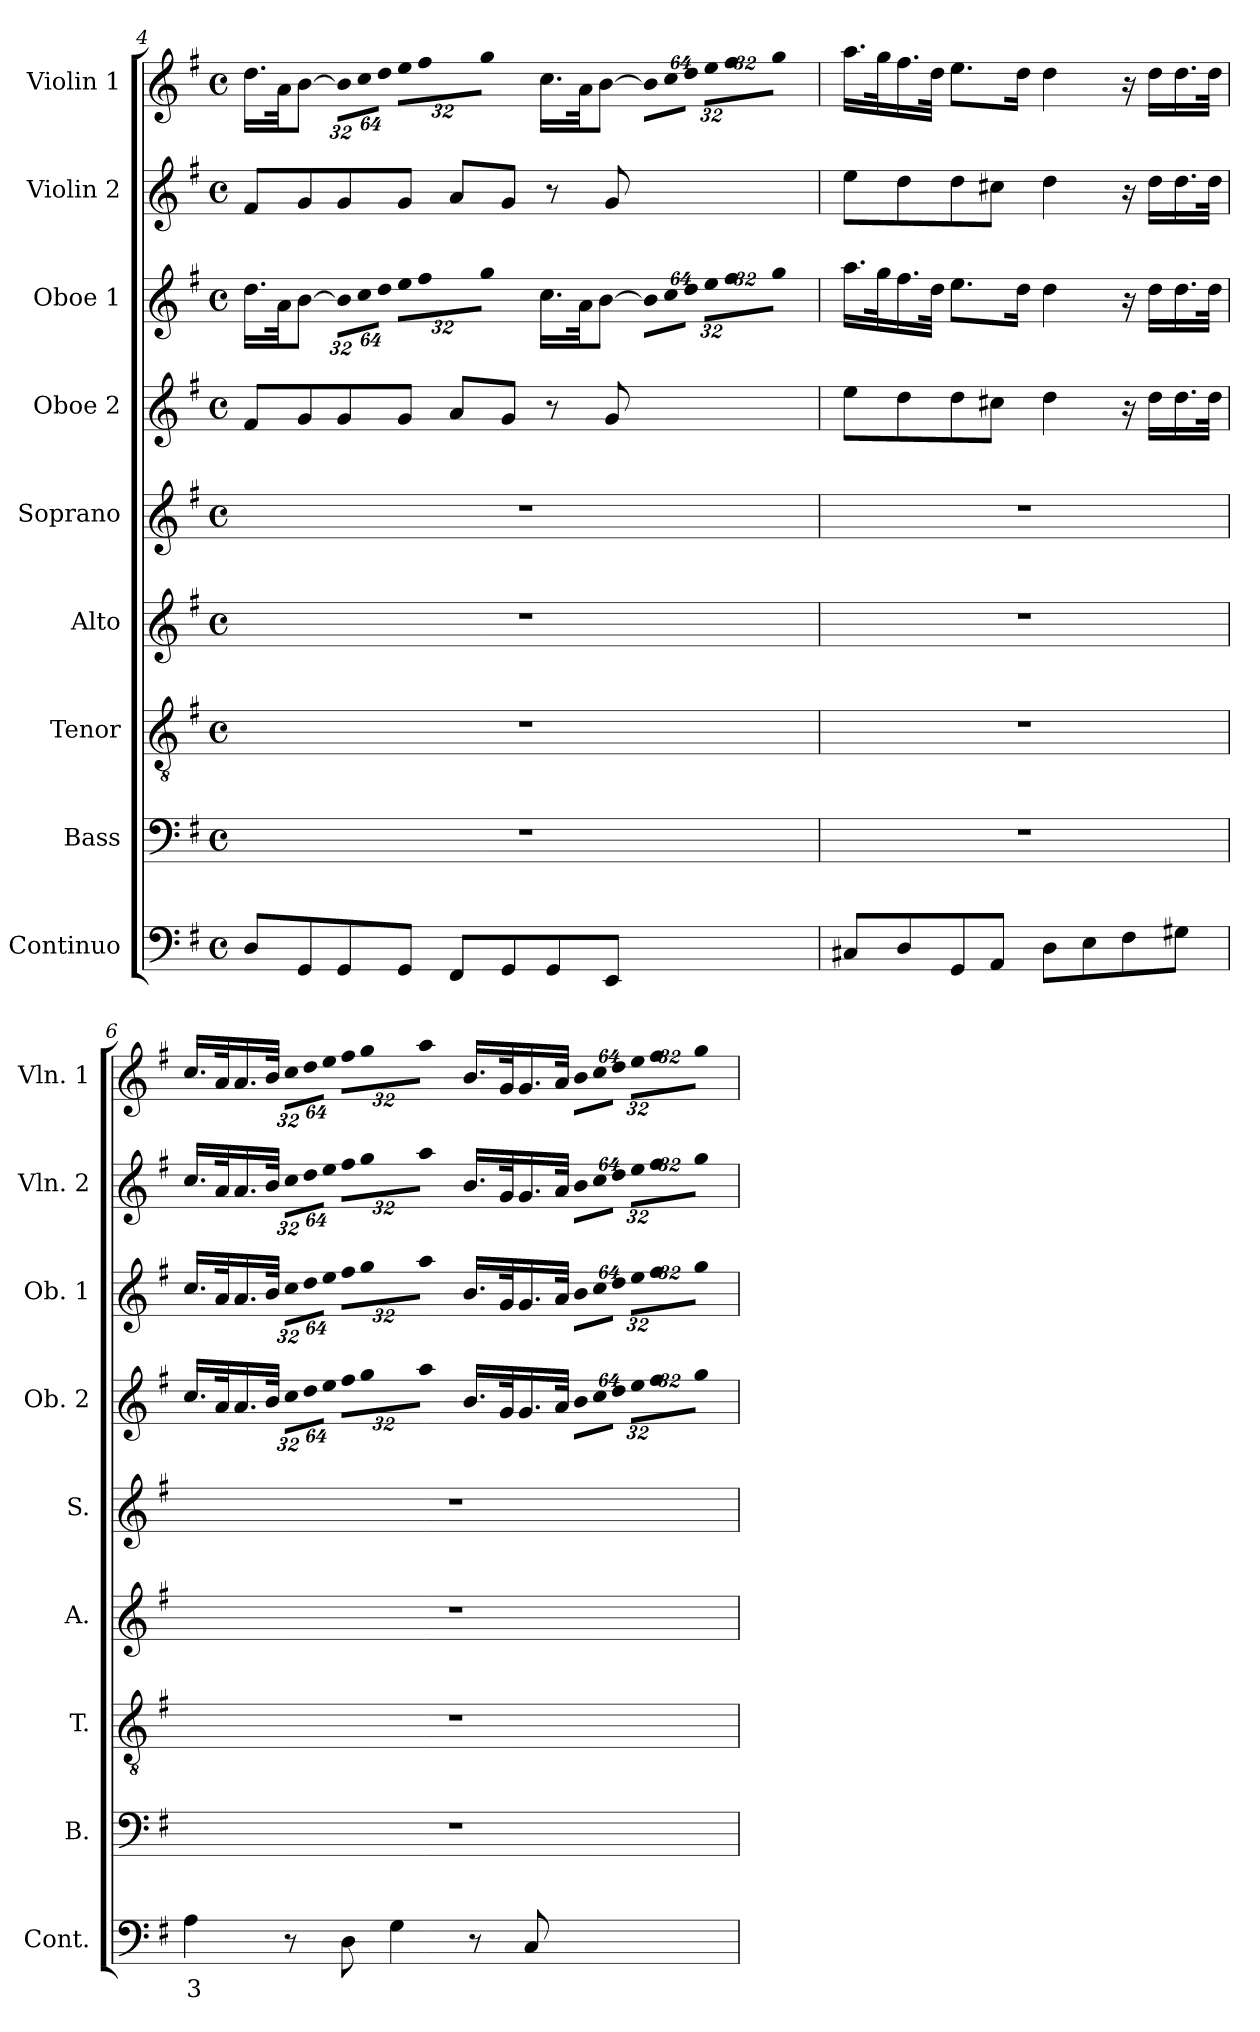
**kern	**text	**kern	**kern	**kern	**kern	**kern	**kern	**kern	**kern
*part9	*part9	*part8	*part7	*part6	*part5	*part4	*part3	*part2	*part1
*staff9	*staff9	*staff8	*staff7	*staff6	*staff5	*staff4	*staff3	*staff2	*staff1
*I"Continuo	*	*I"Bass	*I"Tenor	*I"Alto	*I"Soprano	*I"Oboe 2	*I"Oboe 1	*I"Violin 2	*I"Violin 1
*I'Cont.	*	*I'B.	*I'T.	*I'A.	*I'S.	*I'Ob. 2	*I'Ob. 1	*I'Vln. 2	*I'Vln. 1
!!LO:LB:g=z
*clefF4	*	*clefF4	*clefGv2	*clefG2	*clefG2	*clefG2	*clefG2	*clefG2	*clefG2
*	*	*	*ITrd7c12	*	*	*	*	*	*
*k[f#]	*	*k[f#]	*k[f#]	*k[f#]	*k[f#]	*k[f#]	*k[f#]	*k[f#]	*k[f#]
*G:	*	*G:	*G:	*G:	*G:	*G:	*G:	*G:	*G:
*M4/4	*	*M4/4	*M4/4	*M4/4	*M4/4	*M4/4	*M4/4	*M4/4	*M4/4
*met(c)	*	*met(c)	*met(c)	*met(c)	*met(c)	*met(c)	*met(c)	*met(c)	*met(c)
=4	=4	=4	=4	=4	=4	=4	=4	=4	=4
8Di/L	.	1r	1r	1r	1r	8f#i/L	16.ddi\LL	8f#i/L	16.ddi\LL
.	.	.	.	.	.	.	32ai\Jk	.	32ai\Jk
8GGi/	.	.	.	.	.	8gi/	[>8bi\J	8gi/	[>8bi\J
*	*	*	*	*	*	*	*Xbrackettup	*	*
!	!	!	!	!	!	!	!LO:N:vis=16	!	!
*	*	*	*	*	*	*	*	*	*Xbrackettup
!	!	!	!	!	!	!	!	!	!LO:N:vis=16
8GGi/	.	.	.	.	.	8gi/	512%21bi\LL]	8gi/	512%21bi\LL]
!	!	!	!	!	!	!	!LO:N:vis=16	!	!LO:N:vis=16
.	.	.	.	.	.	.	1024%43cci\	.	1024%43cci\
!	!	!	!	!	!	!	!LO:N:vis=16	!	!LO:N:vis=16
.	.	.	.	.	.	.	1024%43ddi\JJ	.	1024%43ddi\JJ
!	!	!	!	!	!	!	!LO:N:vis=16	!	!LO:N:vis=16
8GGi/J	.	.	.	.	.	8gi/J	512%21eei\LL	8gi/J	512%21eei\LL
!	!	!	!	!	!	!	!LO:N:vis=16	!	!LO:N:vis=16
.	.	.	.	.	.	.	1024%43ff#i\	.	1024%43ff#i\
!	!	!	!	!	!	!	!LO:N:vis=16	!	!LO:N:vis=16
.	.	.	.	.	.	.	1024%43ggi\JJ	.	1024%43ggi\JJ
8FF#i/L	.	.	.	.	.	8ai/L	16.cci\LL	8ai/L	16.cci\LL
.	.	.	.	.	.	.	32ai\Jk	.	32ai\Jk
8GGi/	.	.	.	.	.	8gi/J	[>8bi\J	8gi/J	[>8bi\J
!	!	!	!	!	!	!	!LO:N:vis=16	!	!LO:N:vis=16
8GGi/	.	.	.	.	.	8r	512%21bi\LL]	8r	512%21bi\LL]
!	!	!	!	!	!	!	!LO:N:vis=16	!	!LO:N:vis=16
.	.	.	.	.	.	.	1024%43cci\	.	1024%43cci\
!	!	!	!	!	!	!	!LO:N:vis=16	!	!LO:N:vis=16
.	.	.	.	.	.	.	1024%43ddi\JJ	.	1024%43ddi\JJ
!	!	!	!	!	!	!	!LO:N:vis=16	!	!LO:N:vis=16
8EEi/J	.	.	.	.	.	8gi/	512%21eei\LL	8gi/	512%21eei\LL
!	!	!	!	!	!	!	!LO:N:vis=16	!	!LO:N:vis=16
.	.	.	.	.	.	.	1024%43ff#i\	.	1024%43ff#i\
!	!	!	!	!	!	!	!LO:N:vis=16	!	!LO:N:vis=16
.	.	.	.	.	.	.	1024%43ggi\JJ	.	1024%43ggi\JJ
=5	=5	=5	=5	=5	=5	=5	=5	=5	=5
8C#Xi/L	.	1r	1r	1r	1r	8eei\L	16.aai\LL	8eei\L	16.aai\LL
.	.	.	.	.	.	.	32ggi\k	.	32ggi\k
8Di/	.	.	.	.	.	8ddi\	16.ff#i\	8ddi\	16.ff#i\
.	.	.	.	.	.	.	32ddi\JJk	.	32ddi\JJk
8GGi/	.	.	.	.	.	8ddi\	8.eei\L	8ddi\	8.eei\L
8AAi/J	.	.	.	.	.	8cc#Xi\J	.	8cc#Xi\J	.
.	.	.	.	.	.	.	16ddi\Jk	.	16ddi\Jk
8Di\L	.	.	.	.	.	4ddi\	4ddi\	4ddi\	4ddi\
8Ei\	.	.	.	.	.	.	.	.	.
8F#i\	.	.	.	.	.	16r	16r	16r	16r
.	.	.	.	.	.	16ddi\LL	16ddi\LL	16ddi\LL	16ddi\LL
8G#Xi\J	.	.	.	.	.	16.ddi\	16.ddi\	16.ddi\	16.ddi\
.	.	.	.	.	.	32ddi\JJk	32ddi\JJk	32ddi\JJk	32ddi\JJk
=6	=6	=6	=6	=6	=6	=6	=6	=6	=6
!	!LO:LY:b:color=#000000	!	!	!	!	!	!	!	!
4Ai\	3	1r	1r	1r	1r	16.cci/LL	16.cci/LL	16.cci/LL	16.cci/LL
.	.	.	.	.	.	32ai/k	32ai/k	32ai/k	32ai/k
.	.	.	.	.	.	16.ai/	16.ai/	16.ai/	16.ai/
.	.	.	.	.	.	32bi/JJk	32bi/JJk	32bi/JJk	32bi/JJk
*	*	*	*	*	*	*Xbrackettup	*	*	*
!	!	!	!	!	!	!LO:N:vis=16	!LO:N:vis=16	!	!
*	*	*	*	*	*	*	*	*Xbrackettup	*
!	!	!	!	!	!	!	!	!LO:N:vis=16	!LO:N:vis=16
8r	.	.	.	.	.	512%21cci\LL	512%21cci\LL	512%21cci\LL	512%21cci\LL
!	!	!	!	!	!	!LO:N:vis=16	!LO:N:vis=16	!LO:N:vis=16	!LO:N:vis=16
.	.	.	.	.	.	1024%43ddi\	1024%43ddi\	1024%43ddi\	1024%43ddi\
!	!	!	!	!	!	!LO:N:vis=16	!LO:N:vis=16	!LO:N:vis=16	!LO:N:vis=16
.	.	.	.	.	.	1024%43eei\JJ	1024%43eei\JJ	1024%43eei\JJ	1024%43eei\JJ
!	!	!	!	!	!	!LO:N:vis=16	!LO:N:vis=16	!LO:N:vis=16	!LO:N:vis=16
8Di\	.	.	.	.	.	512%21ff#i\LL	512%21ff#i\LL	512%21ff#i\LL	512%21ff#i\LL
!	!	!	!	!	!	!LO:N:vis=16	!LO:N:vis=16	!LO:N:vis=16	!LO:N:vis=16
.	.	.	.	.	.	1024%43ggi\	1024%43ggi\	1024%43ggi\	1024%43ggi\
!	!	!	!	!	!	!LO:N:vis=16	!LO:N:vis=16	!LO:N:vis=16	!LO:N:vis=16
.	.	.	.	.	.	1024%43aai\JJ	1024%43aai\JJ	1024%43aai\JJ	1024%43aai\JJ
4Gi\	.	.	.	.	.	16.bi/LL	16.bi/LL	16.bi/LL	16.bi/LL
.	.	.	.	.	.	32gi/k	32gi/k	32gi/k	32gi/k
.	.	.	.	.	.	16.gi/	16.gi/	16.gi/	16.gi/
.	.	.	.	.	.	32ai/JJk	32ai/JJk	32ai/JJk	32ai/JJk
!	!	!	!	!	!	!LO:N:vis=16	!LO:N:vis=16	!LO:N:vis=16	!LO:N:vis=16
8r	.	.	.	.	.	512%21bi\LL	512%21bi\LL	512%21bi\LL	512%21bi\LL
!	!	!	!	!	!	!LO:N:vis=16	!LO:N:vis=16	!LO:N:vis=16	!LO:N:vis=16
.	.	.	.	.	.	1024%43cci\	1024%43cci\	1024%43cci\	1024%43cci\
!	!	!	!	!	!	!LO:N:vis=16	!LO:N:vis=16	!LO:N:vis=16	!LO:N:vis=16
.	.	.	.	.	.	1024%43ddi\JJ	1024%43ddi\JJ	1024%43ddi\JJ	1024%43ddi\JJ
!	!	!	!	!	!	!LO:N:vis=16	!LO:N:vis=16	!LO:N:vis=16	!LO:N:vis=16
8Ci/	.	.	.	.	.	512%21eei\LL	512%21eei\LL	512%21eei\LL	512%21eei\LL
!	!	!	!	!	!	!LO:N:vis=16	!LO:N:vis=16	!LO:N:vis=16	!LO:N:vis=16
.	.	.	.	.	.	1024%43ff#i\	1024%43ff#i\	1024%43ff#i\	1024%43ff#i\
!	!	!	!	!	!	!LO:N:vis=16	!LO:N:vis=16	!LO:N:vis=16	!LO:N:vis=16
.	.	.	.	.	.	1024%43ggi\JJ	1024%43ggi\JJ	1024%43ggi\JJ	1024%43ggi\JJ
=	=	=	=	=	=	=	=	=	=
*-	*-	*-	*-	*-	*-	*-	*-	*-	*-
